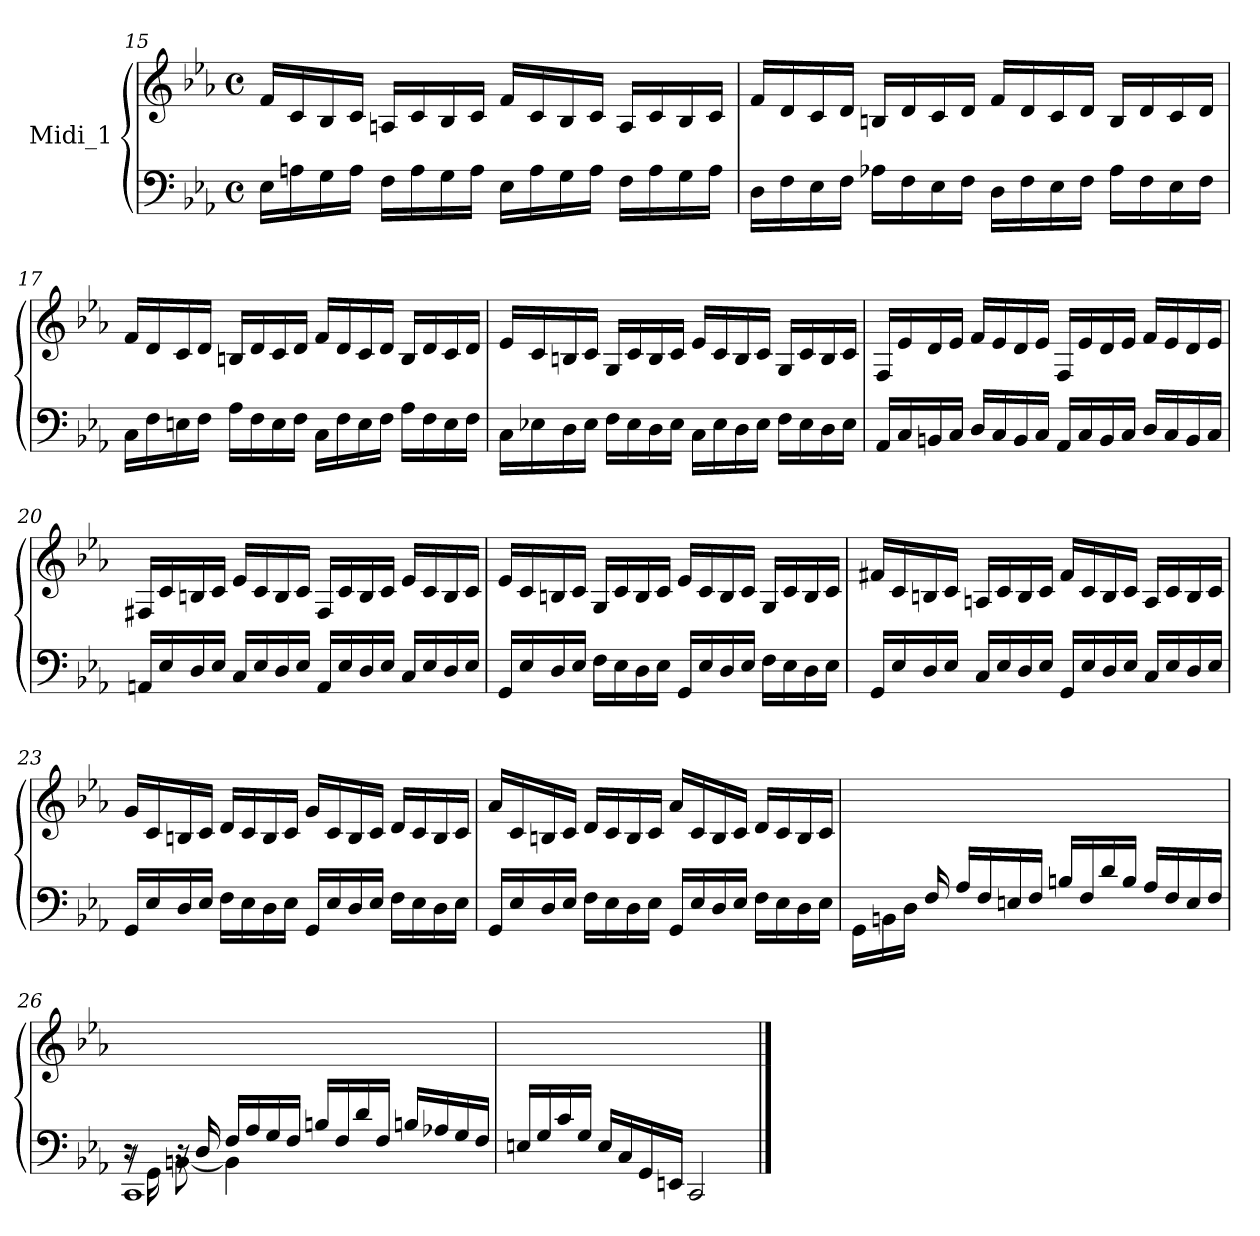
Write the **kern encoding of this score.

**kern	**kern
*part1	*part1
*staff2	*staff1
*I"Midi_1	*
!!LO:LB:g=z
*clefF4	*clefG2
*k[b-e-a-]	*k[b-e-a-]
*E-:	*E-:
*M4/4	*M4/4
*met(c)	*met(c)
=15	=15
16E-LL	16fLL
16An	16c
16G	16B-
16AJJ	16cJJ
16FLL	16AnLL
16A	16c
16G	16B-
16AJJ	16cJJ
16E-LL	16fLL
16A	16c
16G	16B-
16AJJ	16cJJ
16FLL	16ALL
16A	16c
16G	16B-
16AJJ	16cJJ
=16	=16
16DLL	16fLL
16F	16d
16E-	16c
16FJJ	16dJJ
16A-XLL	16BnLL
16F	16d
16E-	16c
16FJJ	16dJJ
16DLL	16fLL
16F	16d
16E-	16c
16FJJ	16dJJ
16A-LL	16BLL
16F	16d
16E-	16c
16FJJ	16dJJ
!!LO:LB:g=z
=17	=17
16CLL	16fLL
16F	16d
16En	16c
16FJJ	16dJJ
16A-LL	16BnLL
16F	16d
16E	16c
16FJJ	16dJJ
16CLL	16fLL
16F	16d
16E	16c
16FJJ	16dJJ
16A-LL	16BLL
16F	16d
16E	16c
16FJJ	16dJJ
=18	=18
16CLL	16e-LL
16E-X	16c
16D	16Bn
16E-JJ	16cJJ
16FLL	16GLL
16E-	16c
16D	16B
16E-JJ	16cJJ
16CLL	16e-LL
16E-	16c
16D	16B
16E-JJ	16cJJ
16FLL	16GLL
16E-	16c
16D	16B
16E-JJ	16cJJ
!!LO:LB:g=z
=19	=19
16AA-LL	16FLL
16C	16e-
16BBn	16d
16CJJ	16e-JJ
16DLL	16fLL
16C	16e-
16BB	16d
16CJJ	16e-JJ
16AA-LL	16FLL
16C	16e-
16BB	16d
16CJJ	16e-JJ
16DLL	16fLL
16C	16e-
16BB	16d
16CJJ	16e-JJ
=20	=20
16AAnLL	16F#XLL
16E-	16c
16D	16Bn
16E-JJ	16cJJ
16C/LL	16e-LL
16E-/	16c
16D/	16B
16E-/JJ	16cJJ
16AALL	16F#LL
16E-	16c
16D	16B
16E-JJ	16cJJ
16C/LL	16e-LL
16E-/	16c
16D/	16B
16E-/JJ	16cJJ
!!LO:LB:g=z
=21	=21
16GGLL	16e-LL
16E-	16c
16D	16Bn
16E-JJ	16cJJ
16FLL	16GLL
16E-	16c
16D	16B
16E-JJ	16cJJ
16GGLL	16e-LL
16E-	16c
16D	16B
16E-JJ	16cJJ
16FLL	16GLL
16E-	16c
16D	16B
16E-JJ	16cJJ
=22	=22
16GGLL	16f#XLL
16E-	16c
16D	16Bn
16E-JJ	16cJJ
16C/LL	16AnLL
16E-/	16c
16D/	16B
16E-/JJ	16cJJ
16GGLL	16f#LL
16E-	16c
16D	16B
16E-JJ	16cJJ
16C/LL	16ALL
16E-/	16c
16D/	16B
16E-/JJ	16cJJ
!!LO:LB:g=z
=23	=23
16GGLL	16gLL
16E-	16c
16D	16Bn
16E-JJ	16cJJ
16FLL	16dLL
16E-	16c
16D	16B
16E-JJ	16cJJ
16GGLL	16gLL
16E-	16c
16D	16B
16E-JJ	16cJJ
16FLL	16dLL
16E-	16c
16D	16B
16E-JJ	16cJJ
=24	=24
16GGLL	16a-LL
16E-	16c
16D	16Bn
16E-JJ	16cJJ
16FLL	16dLL
16E-	16c
16D	16B
16E-JJ	16cJJ
16GGLL	16a-LL
16E-	16c
16D	16B
16E-JJ	16cJJ
16FLL	16dLL
16E-	16c
16D	16B
16E-JJ	16cJJ
!!LO:LB:g=z
=25	=25
*^	*
*	*^	*
16GG\LL	2ryy	2ryy	2ryy
16BBn\	.	.	.
16D\JJ	.	.	.
16F/	.	.	.
16A-LL	.	.	.
16F/	.	.	.
16En/	.	.	.
16F/JJ	.	.	.
16BnLL	2ryy	2ryy	2ryy
16F/	.	.	.
16d/	.	.	.
16B/JJ	.	.	.
16A-LL	.	.	.
16F/	.	.	.
16E/	.	.	.
16F/JJ	.	.	.
=26	=26	=26	=26
8r	16r	1CC	2ryy
.	16GG\LL	.	.
16r	[8BBn\J	.	.
16D/	.	.	.
16FLL	4BB\]	.	.
16A-/	.	.	.
16G/	.	.	.
16F/JJ	.	.	.
16BnLL	2ryy	.	2ryy
16F/	.	.	.
16d/	.	.	.
16F/JJ	.	.	.
16Bn/LL	.	.	.
16A-X/	.	.	.
16G/	.	.	.
16F/JJ	.	.	.
=27	=27	=27	=27
16En/LL	2ryy	2ryy	2ryy
16G/	.	.	.
16c/	.	.	.
16G/JJ	.	.	.
16ELL	.	.	.
16C/	.	.	.
16GG/	.	.	.
16EEn/JJ	.	.	.
2CC/	2ryy	2ryy	2ryy
*v	*v	*v	*
==	==
*-	*-
